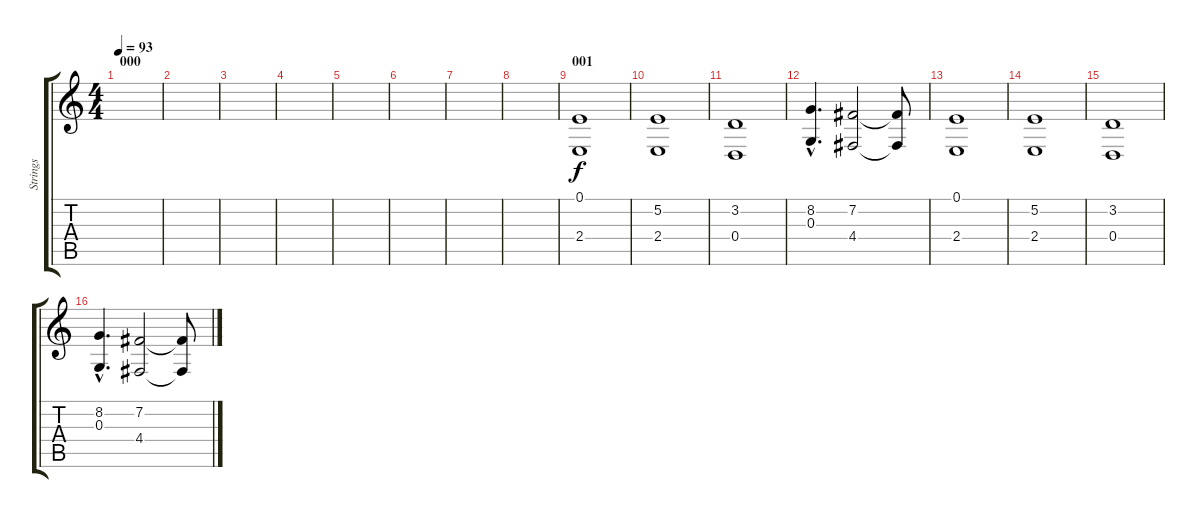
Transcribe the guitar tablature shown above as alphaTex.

\track ("Strings" "Strings") {instrument stringensemble1}
\staff {score tabs}
\tuning (E4 B3 G3 D3 A2 E2) {hide}
\ts (4 4)
\section ("" "000")
\tempo 93
\clef g2
\ks c
|
|
|
|
|
|
|
|
\section ("" "001")
(0.1 2.4).1 |
(5.2 2.4).1 |
(3.2 0.4).1 |
(8.2{hac} 0.3{hac}).4{d} (7.2 4.4).2 (7.2{t} 4.4{t}).8 |
(0.1 2.4).1 |
(5.2 2.4).1 |
(3.2 0.4).1 |
(8.2{hac} 0.3{hac}).4{d} (7.2 4.4).2 (7.2{t} 4.4{t}).8
